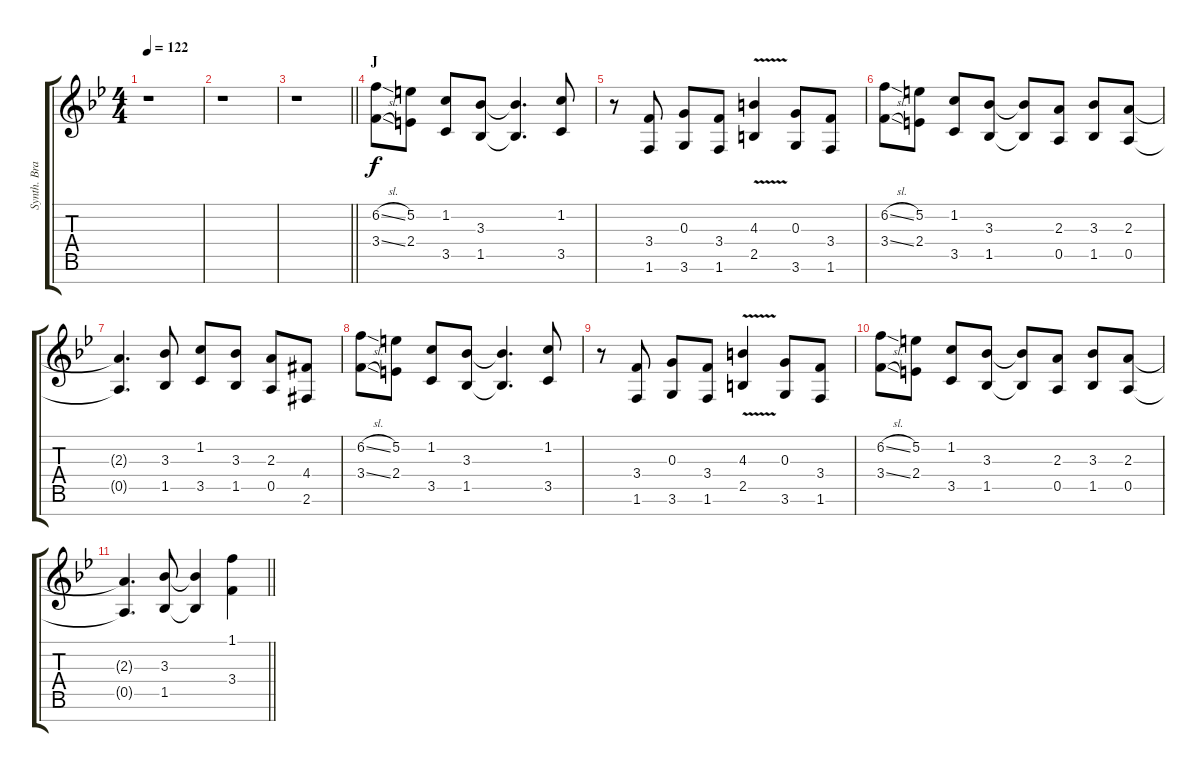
\track ("Synth. Brass" "Synth. Bra") {instrument synthbrass1}
\staff {score tabs}
\tuning (E5 B4 G4 D4 A3 E3 B2) {hide}
\ts (4 4)
\tempo 122
\clef g2
\ks bb
r.1{dy f} |
r.1 |
\barLineRight lightlight
r.1 |
\section ("" "J")
(6.2{sl} 3.4{sl}).8 (5.2 2.4).8 (1.2 3.5).8 (3.3 1.5).8 (3.3{t} 1.5{t}).4{d} (1.2 3.5).8 |
r.8 (3.4 1.6).8 (0.3 3.6).8 (3.4 1.6).8 (4.3{v} 2.5{v}).4 (0.3 3.6).8 (3.4 1.6).8 |
(6.2{sl} 3.4{sl}).8 (5.2 2.4).8 (1.2 3.5).8 (3.3 1.5).8 (3.3{t} 1.5{t}).8 (2.3 0.5).8 (3.3 1.5).8 (2.3 0.5).8 |
(2.3{t} 0.5{t}).4{d} (3.3 1.5).8 (1.2 3.5).8 (3.3 1.5).8 (2.3 0.5).8 (4.4{acc #} 2.6{acc #}).8 |
(6.2{sl} 3.4{sl}).8 (5.2 2.4).8 (1.2 3.5).8 (3.3 1.5).8 (3.3{t} 1.5{t}).4{d} (1.2 3.5).8 |
r.8 (3.4 1.6).8 (0.3 3.6).8 (3.4 1.6).8 (4.3{v} 2.5{v}).4 (0.3 3.6).8 (3.4 1.6).8 |
(6.2{sl} 3.4{sl}).8 (5.2 2.4).8 (1.2 3.5).8 (3.3 1.5).8 (3.3{t} 1.5{t}).8 (2.3 0.5).8 (3.3 1.5).8 (2.3 0.5).8 |
\barLineRight lightlight
(2.3{t} 0.5{t}).4{d} (3.3 1.5).8 (3.3{t} 1.5{t}).4 (1.1 3.4).4
